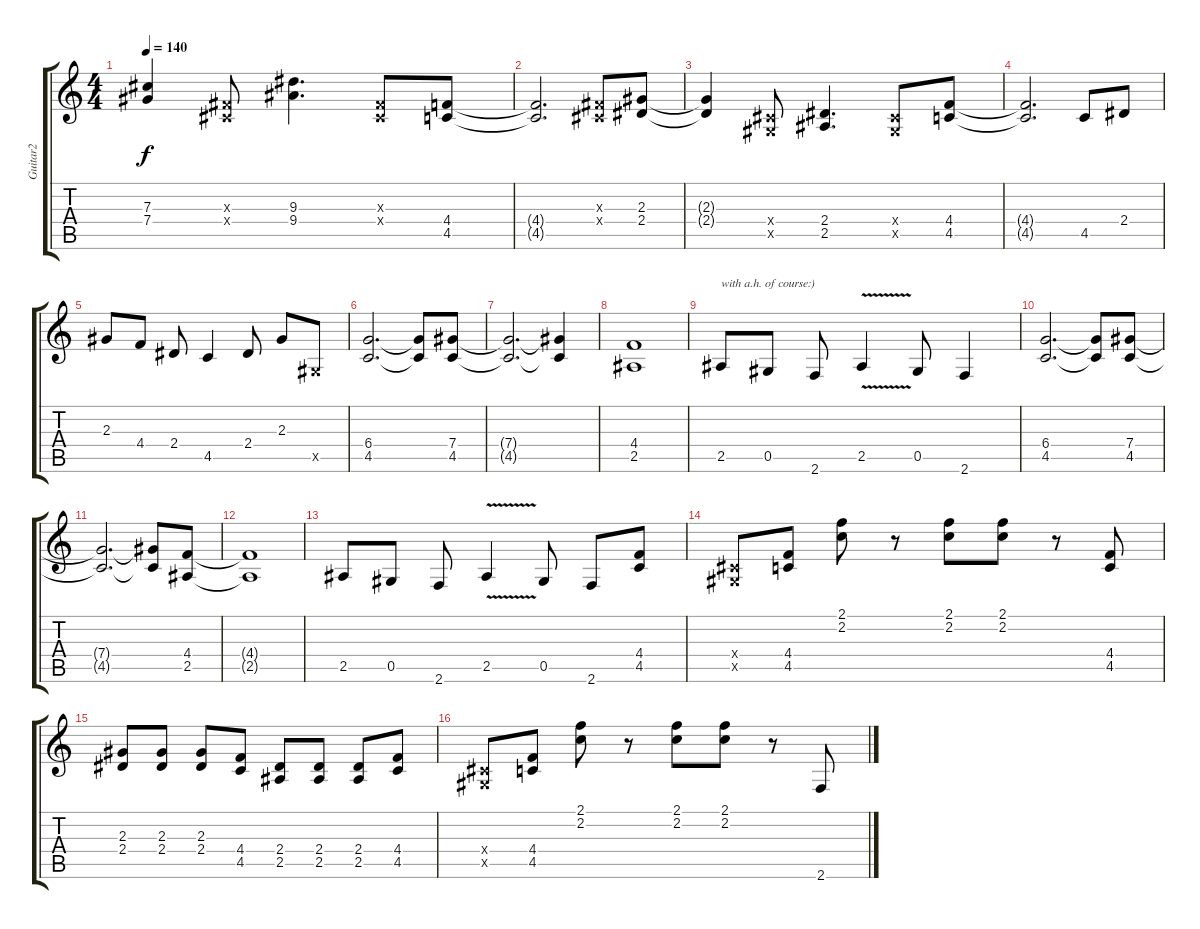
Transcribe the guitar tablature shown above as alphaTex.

\track ("Guitar2" "Guitar2") {instrument overdrivenguitar}
\staff {score tabs}
\tuning (Eb4 Bb3 Gb3 Db3 Ab2 Eb2) {hide}
\ts (4 4)
\tempo 140
\clef g2
\ks c
(7.3{t} 7.4{t}).4{dy f} (0.3{x} 0.4{x}).8 (9.3 9.4).4{d} (0.3{x} 0.4{x}).8 (4.4 4.5).8 |
(4.4{t} 4.5{t}).2{d} (0.3{x} 0.4{x}).8 (2.3 2.4).8 |
(2.3{t} 2.4{t}).4 (0.4{x} 0.5{x}).8 (2.4 2.5).4{d} (0.4{x} 0.5{x}).8 (4.4 4.5).8 |
(4.4{t} 4.5{t}).2{d} 4.5.8 2.4.8 |
2.3.8 4.4.8 2.4.8 4.5.4 2.4.8 2.3.8 0.5{x}.8 |
(6.4 4.5).2{d} (6.4{t} 4.5{t}).8 (7.4 4.5).8 |
(7.4{t} 4.5{t}).2{d} (7.4{t} 4.5{t}).4 |
(4.4 2.5).1 |
2.5.8{txt "with a.h. of course:)"} 0.5.8 2.6.8 2.5{v}.4 0.5.8 2.6.4 |
(6.4 4.5).2{d} (6.4{t} 4.5{t}).8 (7.4 4.5).8 |
(7.4{t} 4.5{t}).2{d} (7.4{t} 4.5{t}).8 (4.4 2.5).8 |
(4.4{t} 2.5{t}).1 |
2.5.8 0.5.8 2.6.8 2.5{v}.4 0.5.8 2.6.8 (4.4 4.5).8 |
(0.4{x} 0.5{x}).8 (4.4 4.5).8 (2.1 2.2).8 r.8 (2.1 2.2).8 (2.1 2.2).8 r.8 (4.4 4.5).8 |
(2.3 2.4).8 (2.3 2.4).8 (2.3 2.4).8 (4.4 4.5).8 (2.4 2.5).8 (2.4 2.5).8 (2.4 2.5).8 (4.4 4.5).8 |
(0.4{x} 0.5{x}).8 (4.4 4.5).8 (2.1 2.2).8 r.8 (2.1 2.2).8 (2.1 2.2).8 r.8 2.6.8
